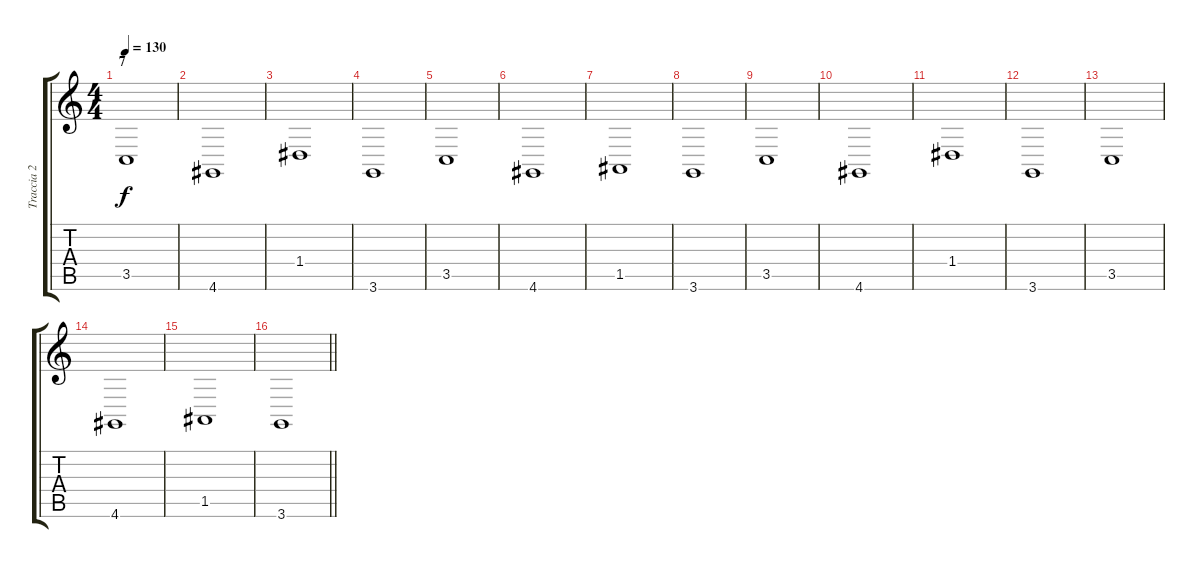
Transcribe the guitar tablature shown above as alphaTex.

\track ("Traccia 2" "Traccia 2") {instrument stringensemble1}
\staff {score tabs}
\tuning (E4 B3 G3 D3 A2 E2) {hide}
\ts (4 4)
\section ("" "7")
\tempo 130
\clef g2
\ks c
3.5.1{dy f} |
4.6.1 |
1.4.1 |
3.6.1 |
3.5.1 |
4.6.1 |
1.5.1 |
3.6.1 |
3.5.1 |
4.6.1 |
1.4.1 |
3.6.1 |
3.5.1 |
4.6.1 |
1.5.1 |
\barLineRight lightlight
3.6.1
